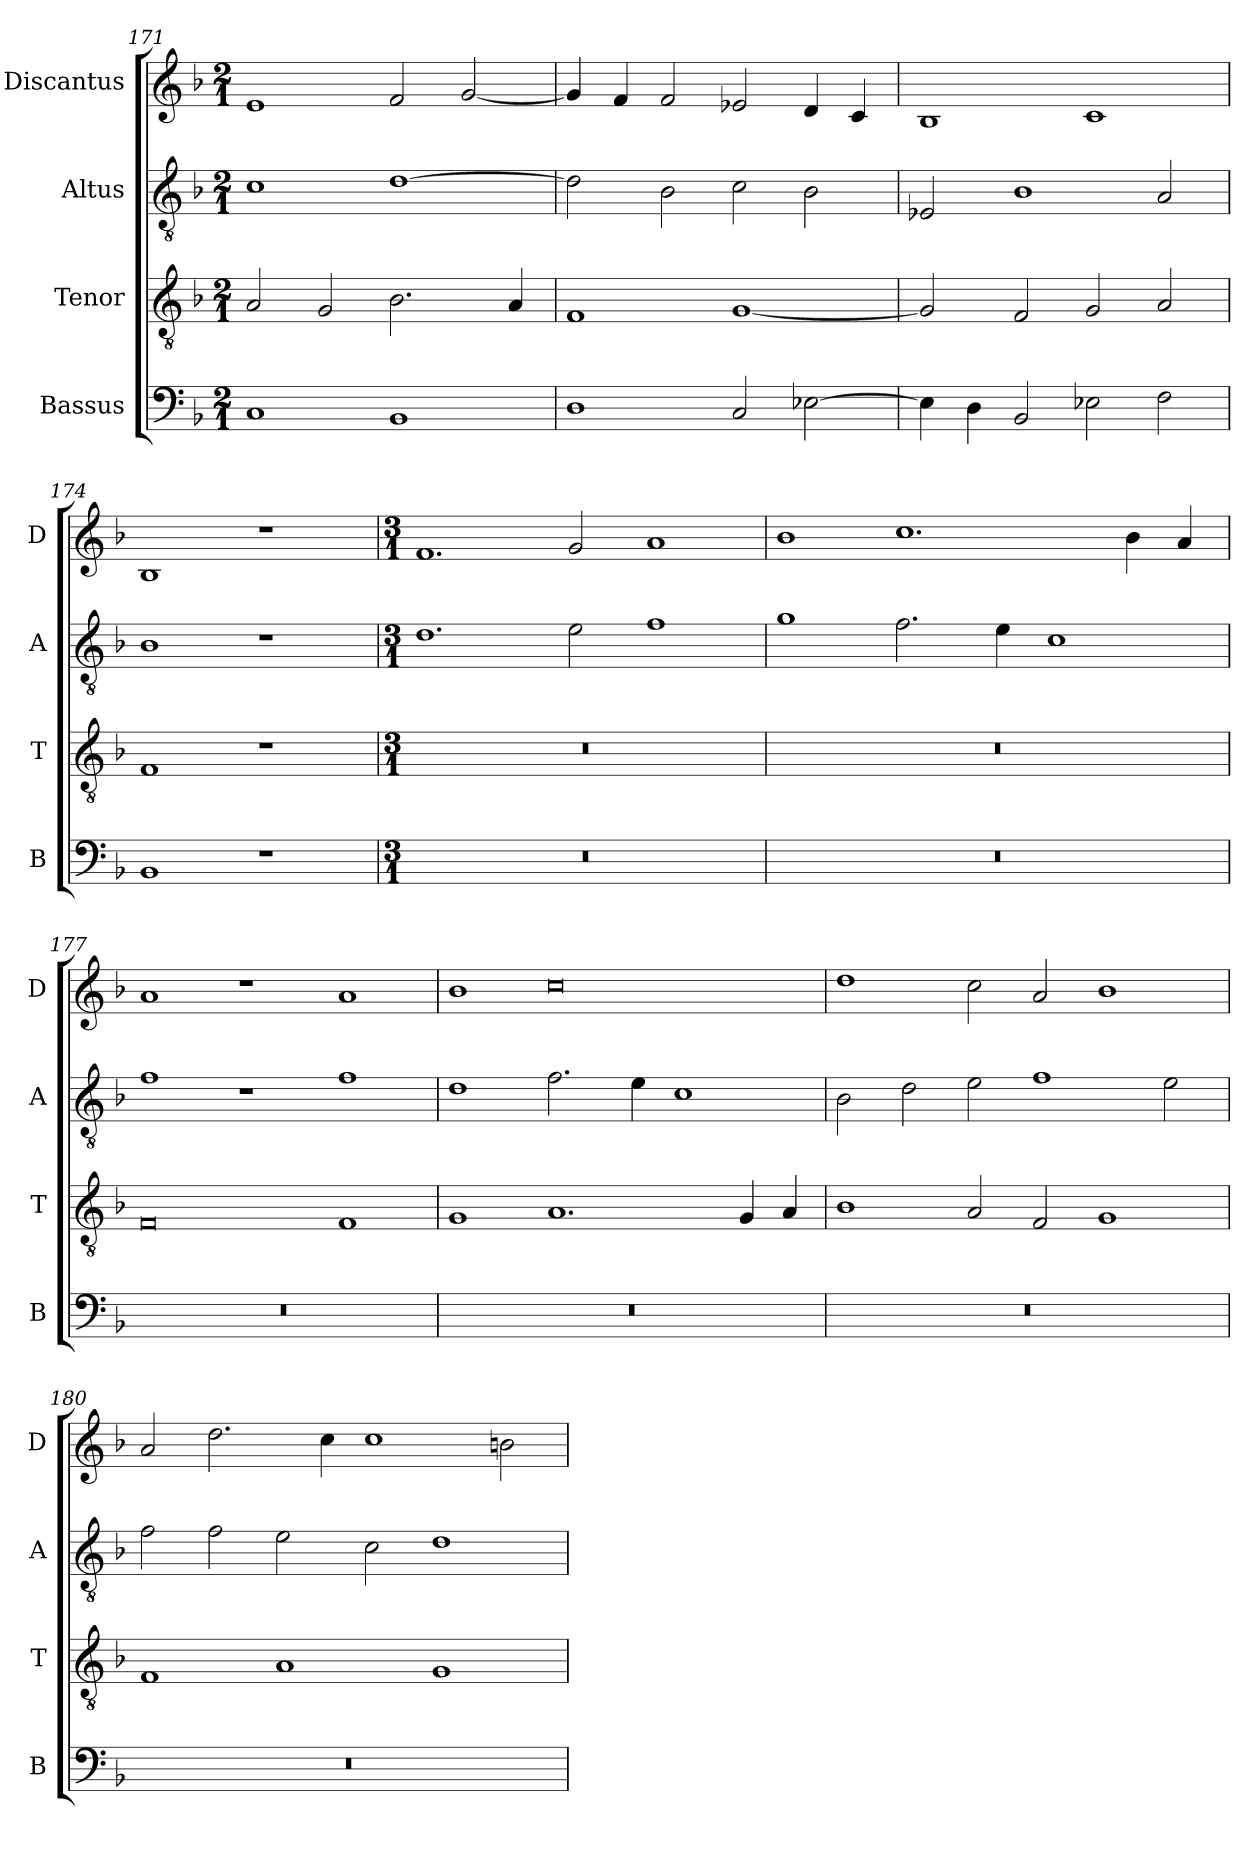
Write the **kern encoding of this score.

**kern	**kern	**kern	**kern
*part4	*part3	*part2	*part1
*staff4	*staff3	*staff2	*staff1
*I"Bassus	*I"Tenor	*I"Altus	*I"Discantus
*I'B	*I'T	*I'A	*I'D
*clefF4	*clefGv2	*clefGv2	*clefG2
*k[b-]	*k[b-]	*k[b-]	*k[b-]
*M2/1	*M2/1	*M2/1	*M2/1
=171	=171	=171	=171
1C	2A/	1c	1e
.	2G/	.	.
1BB-	2.B-\	[1d	2f/
.	.	.	[2g/
.	4A/	.	.
=172	=172	=172	=172
1D	1F	2d\]	4g/]
.	.	.	4f/
.	.	2B-\	2f/
2C/	[1G	2c\	2e-X/
[2E-X\	.	2B-\	4d/
.	.	.	4c/
=173	=173	=173	=173
4E-\]	2G/]	2E-X/	1B-
4D\	.	.	.
2BB-/	2F/	1B-	.
2E-X\	2G/	.	1c
2F\	2A/	2A/	.
=174	=174	=174	=174
1BB-	1F	1B-	1B-
1r	1r	1r	1r
=175	=175	=175	=175
*M3/1	*M3/1	*M3/1	*M3/1
0.r	0.r	1.d	1.f
.	.	2e\	2g/
.	.	1f	1a
=176	=176	=176	=176
0.r	0.r	1g	1b-
.	.	2.f\	1.cc
.	.	4e\	.
.	.	1c	.
.	.	.	4b-\
.	.	.	4a/
=177	=177	=177	=177
0.r	0F	1f	1a
.	.	1r	1r
.	1F	1f	1a
=178	=178	=178	=178
0.r	1G	1d	1b-
.	1.A	2.f\	0cc
.	.	4e\	.
.	.	1c	.
.	4G/	.	.
.	4A/	.	.
=179	=179	=179	=179
0.r	1B-	2B-\	1dd
.	.	2d\	.
.	2A/	2e\	2cc\
.	2F/	1f	2a/
.	1G	.	1b-
.	.	2e\	.
=180	=180	=180	=180
0.r	1F	2f\	2a/
.	.	2f\	2.dd\
.	1A	2e\	.
.	.	.	4cc\
.	.	2c\	1cc
.	1G	1d	.
.	.	.	2bn\
=	=	=	=
*-	*-	*-	*-
